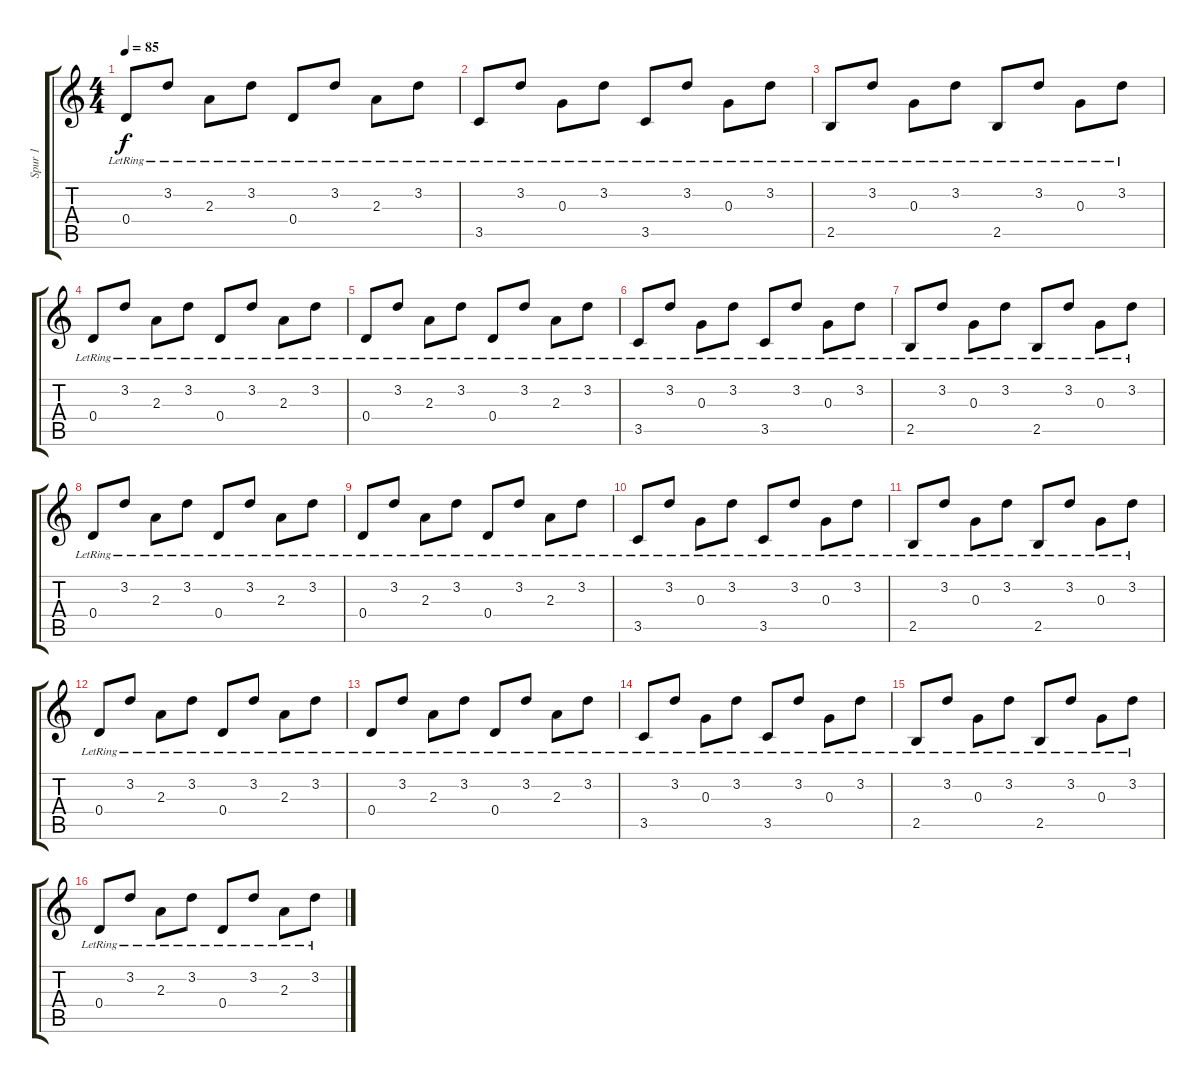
\track ("Spur 1" "Spur 1") {instrument acousticguitarsteel}
\staff {score tabs}
\tuning (E4 B3 G3 D3 A2 E2) {hide}
\ts (4 4)
\tempo 85
\clef g2
\ks c
0.4{lr}.8{dy f} 3.2{lr}.8 2.3{lr}.8 3.2{lr}.8 0.4{lr}.8 3.2{lr}.8 2.3{lr}.8 3.2{lr}.8 |
3.5{lr}.8 3.2{lr}.8 0.3{lr}.8 3.2{lr}.8 3.5{lr}.8 3.2{lr}.8 0.3{lr}.8 3.2{lr}.8 |
2.5{lr}.8 3.2{lr}.8 0.3{lr}.8 3.2{lr}.8 2.5{lr}.8 3.2{lr}.8 0.3{lr}.8 3.2{lr}.8 |
0.4{lr}.8 3.2{lr}.8 2.3{lr}.8 3.2{lr}.8 0.4{lr}.8 3.2{lr}.8 2.3{lr}.8 3.2{lr}.8 |
0.4{lr}.8 3.2{lr}.8 2.3{lr}.8 3.2{lr}.8 0.4{lr}.8 3.2{lr}.8 2.3{lr}.8 3.2{lr}.8 |
3.5{lr}.8 3.2{lr}.8 0.3{lr}.8 3.2{lr}.8 3.5{lr}.8 3.2{lr}.8 0.3{lr}.8 3.2{lr}.8 |
2.5{lr}.8 3.2{lr}.8 0.3{lr}.8 3.2{lr}.8 2.5{lr}.8 3.2{lr}.8 0.3{lr}.8 3.2{lr}.8 |
0.4{lr}.8 3.2{lr}.8 2.3{lr}.8 3.2{lr}.8 0.4{lr}.8 3.2{lr}.8 2.3{lr}.8 3.2{lr}.8 |
0.4{lr}.8 3.2{lr}.8 2.3{lr}.8 3.2{lr}.8 0.4{lr}.8 3.2{lr}.8 2.3{lr}.8 3.2{lr}.8 |
3.5{lr}.8 3.2{lr}.8 0.3{lr}.8 3.2{lr}.8 3.5{lr}.8 3.2{lr}.8 0.3{lr}.8 3.2{lr}.8 |
2.5{lr}.8 3.2{lr}.8 0.3{lr}.8 3.2{lr}.8 2.5{lr}.8 3.2{lr}.8 0.3{lr}.8 3.2{lr}.8 |
0.4{lr}.8 3.2{lr}.8 2.3{lr}.8 3.2{lr}.8 0.4{lr}.8 3.2{lr}.8 2.3{lr}.8 3.2{lr}.8 |
0.4{lr}.8 3.2{lr}.8 2.3{lr}.8 3.2{lr}.8 0.4{lr}.8 3.2{lr}.8 2.3{lr}.8 3.2{lr}.8 |
3.5{lr}.8 3.2{lr}.8 0.3{lr}.8 3.2{lr}.8 3.5{lr}.8 3.2{lr}.8 0.3{lr}.8 3.2{lr}.8 |
2.5{lr}.8 3.2{lr}.8 0.3{lr}.8 3.2{lr}.8 2.5{lr}.8 3.2{lr}.8 0.3{lr}.8 3.2{lr}.8 |
0.4{lr}.8 3.2{lr}.8 2.3{lr}.8 3.2{lr}.8 0.4{lr}.8 3.2{lr}.8 2.3{lr}.8 3.2{lr}.8
